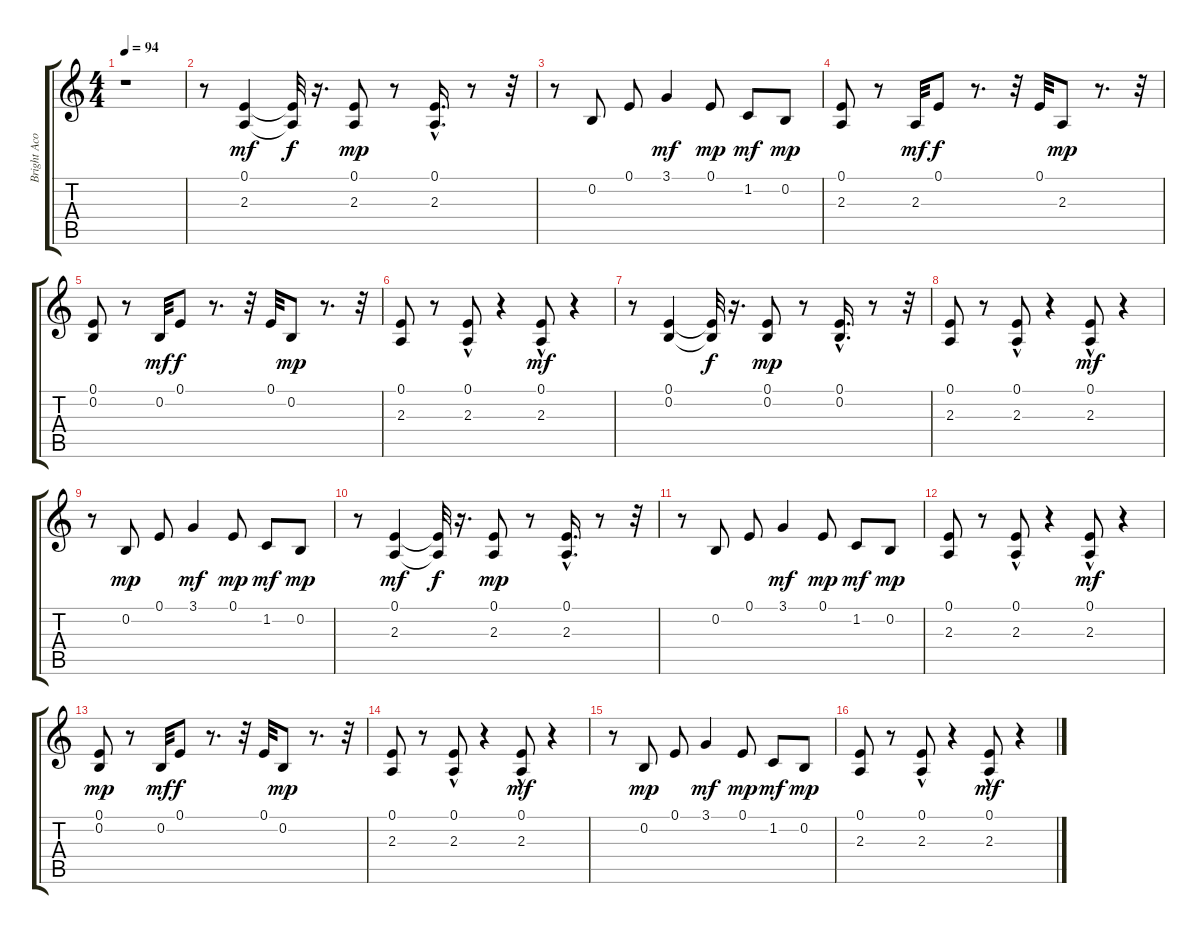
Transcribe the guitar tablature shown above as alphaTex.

\track ("Bright Acoustic Piano" "Bright Aco") {instrument brightacousticpiano}
\staff {score tabs}
\tuning (E4 B3 G3 D3 A2 E2) {hide}
\ts (4 4)
\tempo 94
\clef g2
\ks c
r.1{dy mf instrument brightacousticpiano} |
r.8 (0.1 2.3).4 (0.1{t} 2.3{t}).32{dy f} r.16{d} (0.1 2.3).8{dy mp} r.8 (0.1{hac} 2.3{hac}).16{d} r.8 r.32 |
r.8 0.2.8 0.1.8 3.1.4{dy mf} 0.1.8{dy mp} 1.2.8{dy mf} 0.2.8{dy mp} |
(0.1 2.3).8 r.8 2.3.32{dy mf} 0.1.8{dy f} r.8{d} r.32 0.1.32 2.3.8{dy mp} r.8{d} r.32 |
(0.1 0.2).8 r.8 0.2.32{dy mf} 0.1.8{dy f} r.8{d} r.32 0.1.32 0.2.8{dy mp} r.8{d} r.32 |
(0.1 2.3).8 r.8 (0.1 2.3{hac}).8 r.4 (0.1 2.3{hac}).8{dy mf} r.4 |
r.8 (0.1 0.2).4 (0.1{t} 0.2{t}).32{dy f} r.16{d} (0.1 0.2).8{dy mp} r.8 (0.1{hac} 0.2{hac}).16{d} r.8 r.32 |
(0.1 2.3).8 r.8 (0.1 2.3{hac}).8 r.4 (0.1 2.3{hac}).8{dy mf} r.4 |
r.8 0.2.8{dy mp} 0.1.8 3.1.4{dy mf} 0.1.8{dy mp} 1.2.8{dy mf} 0.2.8{dy mp} |
r.8 (0.1 2.3).4{dy mf} (0.1{t} 2.3{t}).32{dy f} r.16{d} (0.1 2.3).8{dy mp} r.8 (0.1{hac} 2.3{hac}).16{d} r.8 r.32 |
r.8 0.2.8 0.1.8 3.1.4{dy mf} 0.1.8{dy mp} 1.2.8{dy mf} 0.2.8{dy mp} |
(0.1 2.3).8 r.8 (0.1 2.3{hac}).8 r.4 (0.1 2.3{hac}).8{dy mf} r.4 |
(0.1 0.2).8{dy mp} r.8 0.2.32{dy mf} 0.1.8{dy f} r.8{d} r.32 0.1.32 0.2.8{dy mp} r.8{d} r.32 |
(0.1 2.3).8 r.8 (0.1 2.3{hac}).8 r.4 (0.1 2.3{hac}).8{dy mf} r.4 |
r.8 0.2.8{dy mp} 0.1.8 3.1.4{dy mf} 0.1.8{dy mp} 1.2.8{dy mf} 0.2.8{dy mp} |
(0.1 2.3).8 r.8 (0.1 2.3{hac}).8 r.4 (0.1 2.3{hac}).8{dy mf} r.4
